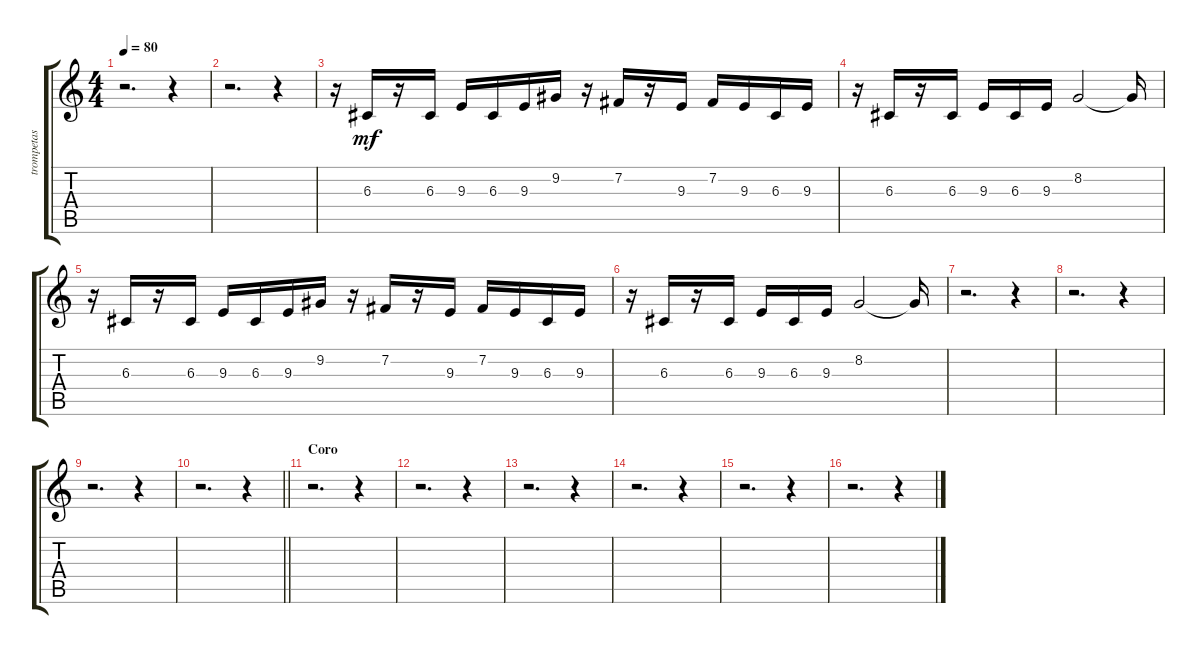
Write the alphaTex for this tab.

\track ("trompetas" "trompetas") {instrument trumpet}
\staff {score tabs}
\tuning (E4 B3 G3 D3 A2 E2) {hide}
\ts (4 4)
\tempo 80
\clef g2
\ks c
r.2{d dy mf} r.4 |
r.2{d} r.4 |
r.16 6.3.16 r.16 6.3.16 9.3.16 6.3.16 9.3.16 9.2.16 r.16 7.2.16 r.16 9.3.16 7.2.16 9.3.16 6.3.16 9.3.16 |
r.16 6.3.16 r.16 6.3.16 9.3.16 6.3.16 9.3.16 8.2.2 8.2{t}.16 |
r.16 6.3.16 r.16 6.3.16 9.3.16 6.3.16 9.3.16 9.2.16 r.16 7.2.16 r.16 9.3.16 7.2.16 9.3.16 6.3.16 9.3.16 |
r.16 6.3.16 r.16 6.3.16 9.3.16 6.3.16 9.3.16 8.2.2 8.2{t}.16 |
r.2{d} r.4 |
r.2{d} r.4 |
r.2{d} r.4 |
\barLineRight lightlight
r.2{d} r.4 |
\section ("" "Coro")
r.2{d} r.4 |
r.2{d} r.4 |
r.2{d} r.4 |
r.2{d} r.4 |
r.2{d} r.4 |
r.2{d} r.4
